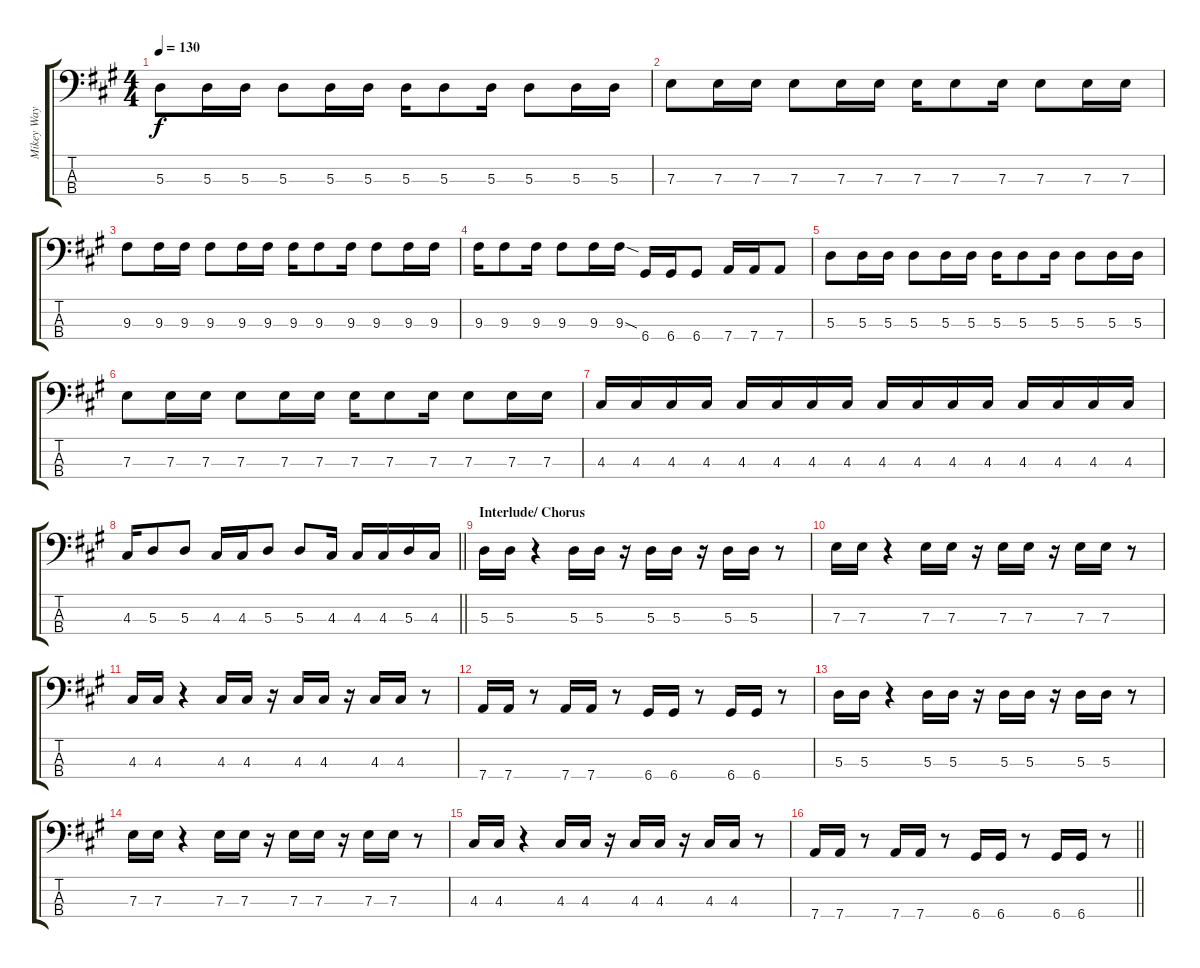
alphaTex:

\track ("Mikey Way" "Mikey Way") {instrument electricbasspick}
\staff {score tabs}
\tuning (G2 D2 A1 D1) {hide}
\ts (4 4)
\tempo 130
\clef f4
\ks a
5.3.8{dy f} 5.3.16 5.3.16 5.3.8 5.3.16 5.3.16 5.3.16 5.3.8 5.3.16 5.3.8 5.3.16 5.3.16 |
7.3.8 7.3.16 7.3.16 7.3.8 7.3.16 7.3.16 7.3.16 7.3.8 7.3.16 7.3.8 7.3.16 7.3.16 |
9.3.8 9.3.16 9.3.16 9.3.8 9.3.16 9.3.16 9.3.16 9.3.8 9.3.16 9.3.8 9.3.16 9.3.16 |
9.3.16 9.3.8 9.3.16 9.3.8 9.3.16 9.3{sod}.16 6.4.16 6.4.16 6.4.8 7.4.16 7.4.16 7.4.8 |
5.3.8 5.3.16 5.3.16 5.3.8 5.3.16 5.3.16 5.3.16 5.3.8 5.3.16 5.3.8 5.3.16 5.3.16 |
7.3.8 7.3.16 7.3.16 7.3.8 7.3.16 7.3.16 7.3.16 7.3.8 7.3.16 7.3.8 7.3.16 7.3.16 |
4.3.16 4.3.16 4.3.16 4.3.16 4.3.16 4.3.16 4.3.16 4.3.16 4.3.16 4.3.16 4.3.16 4.3.16 4.3.16 4.3.16 4.3.16 4.3.16 |
\barLineRight lightlight
4.3.16 5.3.8 5.3.8 4.3.16 4.3.16 5.3.8 5.3.8 4.3.16 4.3.16 4.3.16 5.3.16 4.3.16 |
\section ("" "Interlude/ Chorus")
5.3.16 5.3.16 r.4 5.3.16 5.3.16 r.16 5.3.16 5.3.16 r.16 5.3.16 5.3.16 r.8 |
7.3.16 7.3.16 r.4 7.3.16 7.3.16 r.16 7.3.16 7.3.16 r.16 7.3.16 7.3.16 r.8 |
4.3.16 4.3.16 r.4 4.3.16 4.3.16 r.16 4.3.16 4.3.16 r.16 4.3.16 4.3.16 r.8 |
7.4.16 7.4.16 r.8 7.4.16 7.4.16 r.8 6.4.16 6.4.16 r.8 6.4.16 6.4.16 r.8 |
5.3.16 5.3.16 r.4 5.3.16 5.3.16 r.16 5.3.16 5.3.16 r.16 5.3.16 5.3.16 r.8 |
7.3.16 7.3.16 r.4 7.3.16 7.3.16 r.16 7.3.16 7.3.16 r.16 7.3.16 7.3.16 r.8 |
4.3.16 4.3.16 r.4 4.3.16 4.3.16 r.16 4.3.16 4.3.16 r.16 4.3.16 4.3.16 r.8 |
\barLineRight lightlight
7.4.16 7.4.16 r.8 7.4.16 7.4.16 r.8 6.4.16 6.4.16 r.8 6.4.16 6.4.16 r.8
